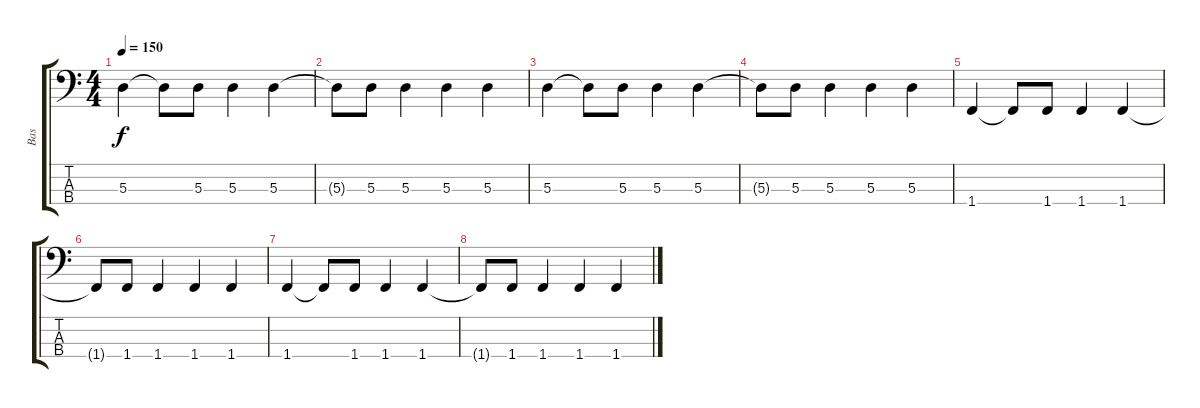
\track ("Bas" "Bas") {instrument electricbassfinger}
\staff {score tabs}
\tuning (G2 D2 A1 E1) {hide}
\ts (4 4)
\tempo 150
\clef f4
\ks c
5.3.4{dy f} 5.3{t}.8 5.3.8 5.3.4 5.3.4 |
5.3{t}.8 5.3.8 5.3.4 5.3.4 5.3.4 |
5.3.4 5.3{t}.8 5.3.8 5.3.4 5.3.4 |
5.3{t}.8 5.3.8 5.3.4 5.3.4 5.3.4 |
1.4.4 1.4{t}.8 1.4.8 1.4.4 1.4.4 |
1.4{t}.8 1.4.8 1.4.4 1.4.4 1.4.4 |
1.4.4 1.4{t}.8 1.4.8 1.4.4 1.4.4 |
1.4{t}.8 1.4.8 1.4.4 1.4.4 1.4.4
